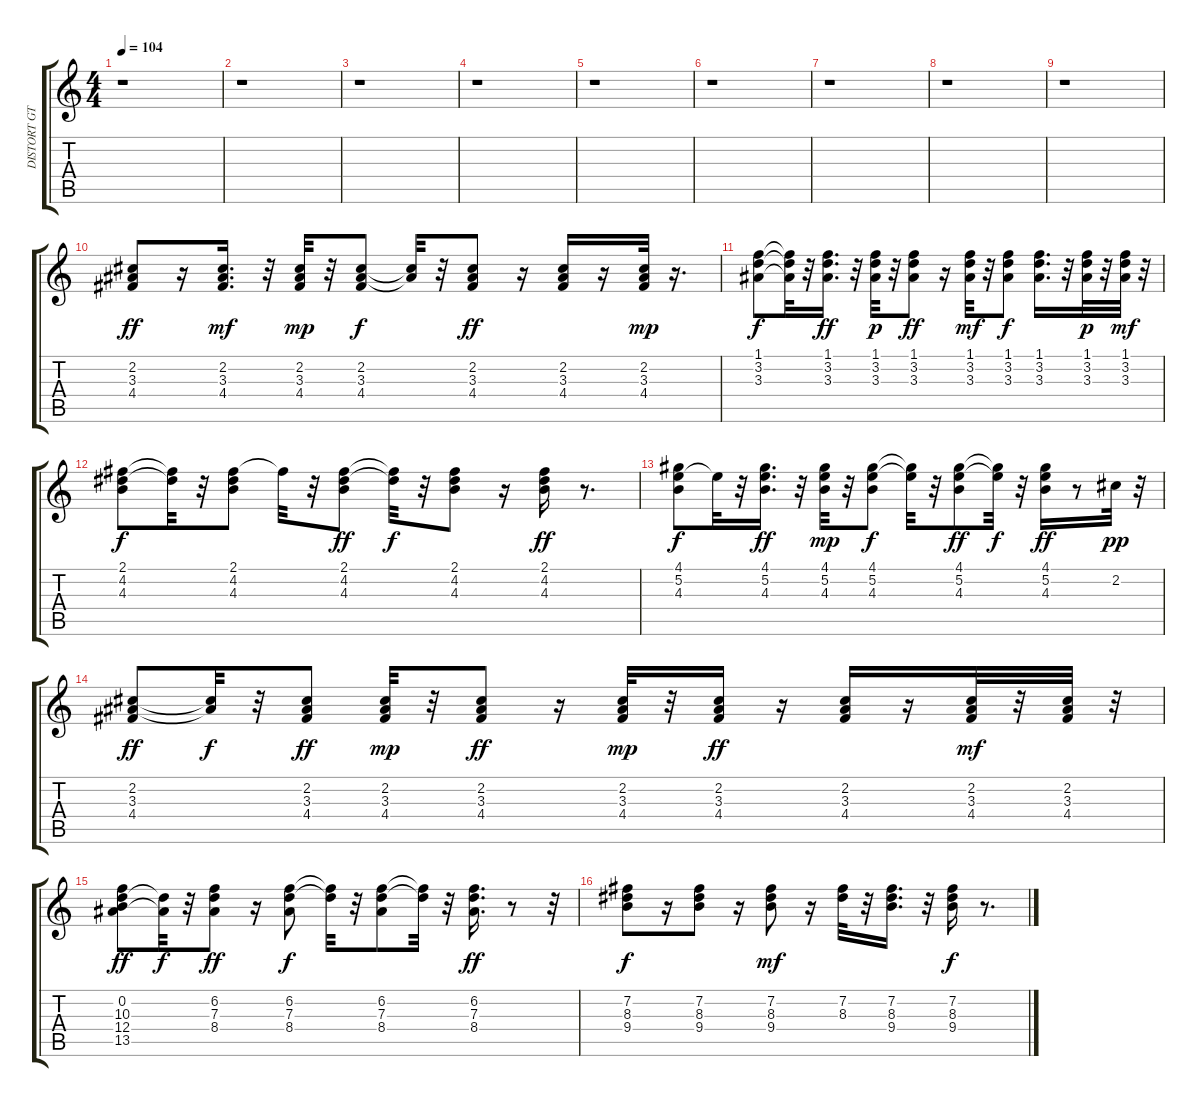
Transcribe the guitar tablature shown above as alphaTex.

\track ("DISTORT GTR." "DISTORT GT") {instrument distortionguitar}
\staff {score tabs}
\tuning (E4 B3 G3 D3 A2 E2) {hide}
\ts (4 4)
\tempo 104
\clef g2
\ks c
r.1{dy ff} |
r.1 |
r.1 |
r.1 |
r.1 |
r.1 |
r.1 |
r.1 |
r.1 |
(2.2 3.3 4.4).8 r.16 (2.2 3.3 4.4).16{d dy mf} r.32 (2.2 3.3 4.4).32{dy mp} r.32 (2.2 3.3 4.4).8{dy f} (2.2{t} 3.3{t}).32 r.32 (2.2 3.3 4.4).8{dy ff} r.16 (2.2 3.3 4.4).16 r.16 (2.2 3.3 4.4).32{dy mp} r.16{d} |
(1.1 3.2 3.3).8{dy f} (1.1{t} 3.2{t} 3.3{t}).32 r.32 (1.1 3.2 3.3).16{d dy ff} r.32 (1.1 3.2 3.3).32{dy p} r.32 (1.1 3.2 3.3).8{dy ff} r.16 (1.1 3.2 3.3).32{dy mf} r.32 (1.1 3.2 3.3).8{dy f} (1.1 3.2 3.3).16{d} r.32 (1.1 3.2 3.3).32{dy p} r.32 (1.1 3.2 3.3).32{dy mf} r.32 |
(2.1 4.2 4.3).8{dy f} (2.1{t} 4.2{t}).32 r.32 (2.1 4.2 4.3).8 2.1{t}.32 r.32 (2.1 4.2 4.3).8{dy ff} (2.1{t} 4.2{t}).32{dy f} r.32 (2.1 4.2 4.3).8 r.16 (2.1 4.2 4.3).16{dy ff} r.8{d} |
(4.1 5.2 4.3).8{dy f} 5.2{t}.32 r.32 (4.1 5.2 4.3).16{d dy ff} r.32 (4.1 5.2 4.3).32{dy mp} r.32 (4.1 5.2 4.3).8{dy f} (4.1{t} 5.2{t}).32 r.32 (4.1 5.2 4.3).8{dy ff} (4.1{t} 5.2{t}).32{dy f} r.32 (4.1 5.2 4.3).16{dy ff} r.8 2.2.32{dy pp} r.32 |
(2.2 3.3 4.4).8{dy ff} (2.2{t} 3.3{t}).32{dy f} r.32 (2.2 3.3 4.4).8{dy ff} (2.2 3.3 4.4).32{dy mp} r.32 (2.2 3.3 4.4).8{dy ff} r.16 (2.2 3.3 4.4).32{dy mp} r.32 (2.2 3.3 4.4).16{dy ff} r.16 (2.2 3.3 4.4).16 r.16 (2.2 3.3 4.4).32{dy mf} r.32 (2.2 3.3 4.4).32 r.32 |
(0.2 10.3 12.4 13.5).8{dy ff} (12.4{t} 13.5{t}).32{dy f} r.32 (6.2 7.3 8.4).8{dy ff} r.16 (6.2 7.3 8.4).8{dy f} (6.2{t} 7.3{t}).32 r.32 (6.2 7.3 8.4).8 (6.2{t} 7.3{t}).32 r.32 (6.2 7.3 8.4).16{d dy ff} r.8 r.32 |
(7.2 8.3 9.4).8{dy f} r.16 (7.2 8.3 9.4).8 r.16 (7.2 8.3 9.4).8{dy mf} r.16 (7.2 8.3).32 r.32 (7.2 8.3 9.4).16{d} r.32 (7.2 8.3 9.4).16{dy f} r.8{d}
